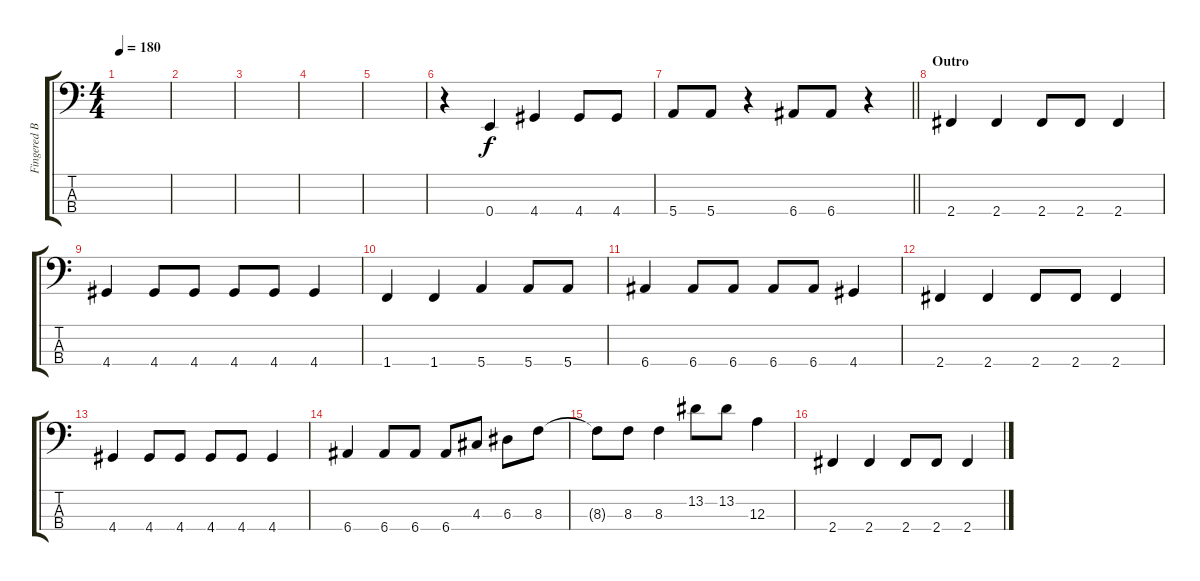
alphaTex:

\track ("Fingered Bass" "Fingered B") {instrument electricbassfinger}
\staff {score tabs}
\tuning (G2 D2 A1 E1) {hide}
\ts (4 4)
\tempo 180
\clef f4
\ks c
|
|
|
|
|
r.4 0.4.4 4.4.4 4.4.8 4.4.8 |
\barLineRight lightlight
5.4.8 5.4.8 r.4 6.4.8 6.4.8 r.4 |
\section ("" "Outro")
2.4.4 2.4.4 2.4.8 2.4.8 2.4.4 |
4.4.4 4.4.8 4.4.8 4.4.8 4.4.8 4.4.4 |
1.4.4 1.4.4 5.4.4 5.4.8 5.4.8 |
6.4.4 6.4.8 6.4.8 6.4.8 6.4.8 4.4.4 |
2.4.4 2.4.4 2.4.8 2.4.8 2.4.4 |
4.4.4 4.4.8 4.4.8 4.4.8 4.4.8 4.4.4 |
6.4.4 6.4.8 6.4.8 6.4.8 4.3.8 6.3.8 8.3.8 |
8.3{t}.8 8.3.8 8.3.4 13.2.8 13.2.8 12.3.4 |
2.4.4 2.4.4 2.4.8 2.4.8 2.4.4
